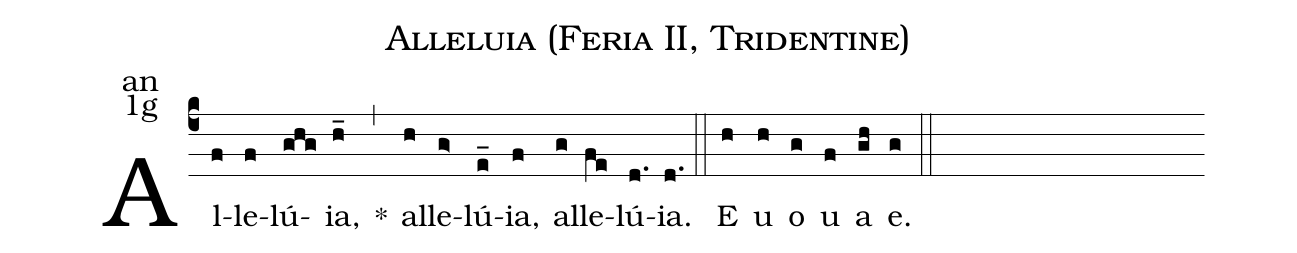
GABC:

name:Alleluia (Feria II, Tridentine);
office-part:an;
mode:1g;
%%
(c4) Al(f)le(f)lú(ghg){ia},(h_) <sp>*</sp>(,) al(h)le(g>)lú(e_){ia},(f) al(g)le(fe)lú(d.){ia}.(d.) (::) <eu>E(h) u(h) o(g) u(f) a(gh) e.(g) </eu>(::)
